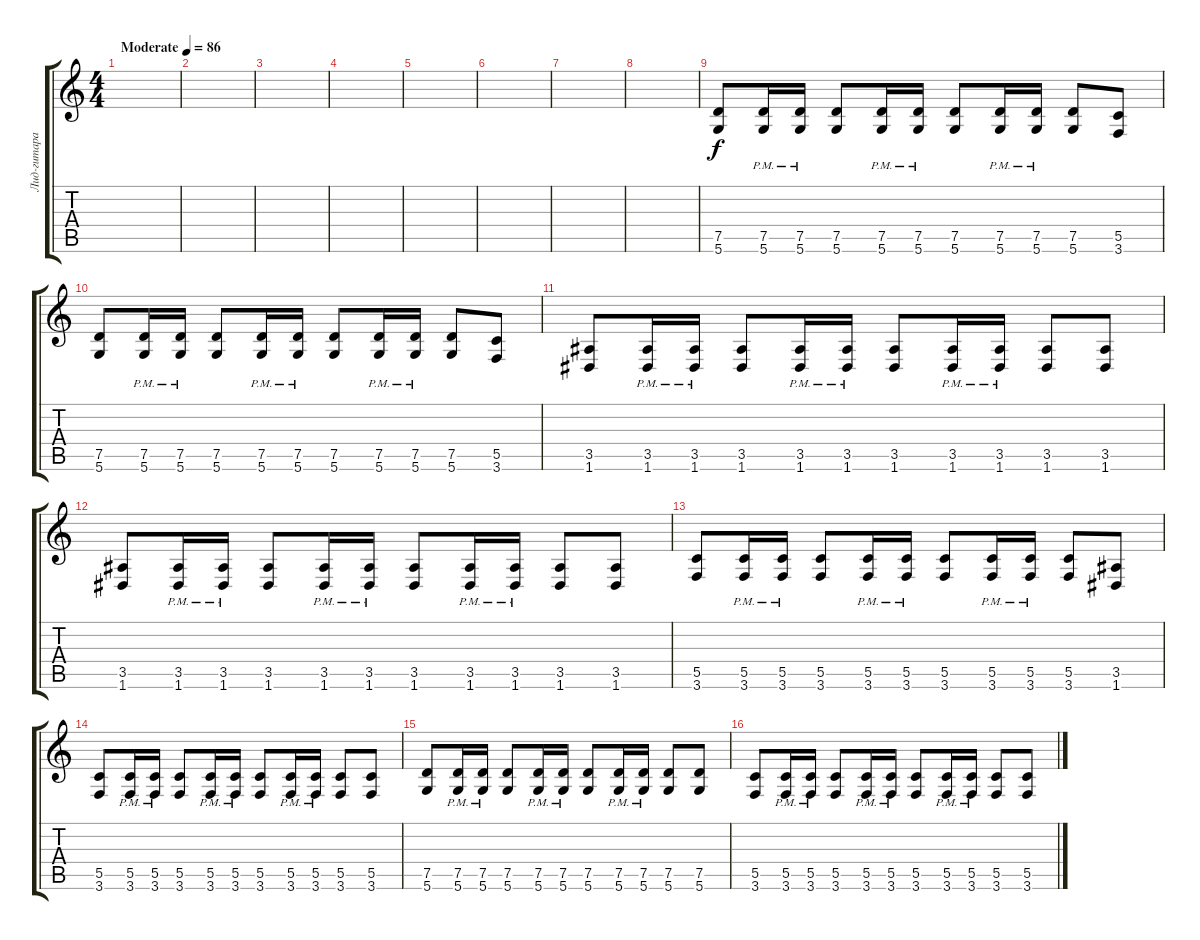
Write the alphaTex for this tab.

\track ("Лид-гитара" "Лид-гитара") {instrument distortionguitar}
\staff {score tabs}
\tuning (D4 A3 F3 C3 G2 D2) {hide}
\ts (4 4)
\tempo (86 "Moderate")
\clef g2
\ks c
|
|
|
|
|
|
|
|
(7.5 5.6).8 (7.5{pm} 5.6{pm}).16 (7.5{pm} 5.6{pm}).16 (7.5 5.6).8 (7.5{pm} 5.6{pm}).16 (7.5{pm} 5.6{pm}).16 (7.5 5.6).8 (7.5{pm} 5.6{pm}).16 (7.5{pm} 5.6{pm}).16 (7.5 5.6).8 (5.5 3.6).8 |
(7.5 5.6).8 (7.5{pm} 5.6{pm}).16 (7.5{pm} 5.6{pm}).16 (7.5 5.6).8 (7.5{pm} 5.6{pm}).16 (7.5{pm} 5.6{pm}).16 (7.5 5.6).8 (7.5{pm} 5.6{pm}).16 (7.5{pm} 5.6{pm}).16 (7.5 5.6).8 (5.5 3.6).8 |
(3.5 1.6).8 (3.5{pm} 1.6{pm}).16 (3.5{pm} 1.6{pm}).16 (3.5 1.6).8 (3.5{pm} 1.6{pm}).16 (3.5{pm} 1.6{pm}).16 (3.5 1.6).8 (3.5{pm} 1.6{pm}).16 (3.5{pm} 1.6{pm}).16 (3.5 1.6).8 (3.5 1.6).8 |
(3.5 1.6).8 (3.5{pm} 1.6{pm}).16 (3.5{pm} 1.6{pm}).16 (3.5 1.6).8 (3.5{pm} 1.6{pm}).16 (3.5{pm} 1.6{pm}).16 (3.5 1.6).8 (3.5{pm} 1.6{pm}).16 (3.5{pm} 1.6{pm}).16 (3.5 1.6).8 (3.5 1.6).8 |
(5.5 3.6).8 (5.5{pm} 3.6{pm}).16 (5.5{pm} 3.6{pm}).16 (5.5 3.6).8 (5.5{pm} 3.6{pm}).16 (5.5{pm} 3.6{pm}).16 (5.5 3.6).8 (5.5{pm} 3.6{pm}).16 (5.5{pm} 3.6{pm}).16 (5.5 3.6).8 (3.5 1.6).8 |
(5.5 3.6).8 (5.5{pm} 3.6{pm}).16 (5.5{pm} 3.6{pm}).16 (5.5 3.6).8 (5.5{pm} 3.6{pm}).16 (5.5{pm} 3.6{pm}).16 (5.5 3.6).8 (5.5{pm} 3.6{pm}).16 (5.5{pm} 3.6{pm}).16 (5.5 3.6).8 (5.5 3.6).8 |
(7.5 5.6).8 (7.5{pm} 5.6{pm}).16 (7.5{pm} 5.6{pm}).16 (7.5 5.6).8 (7.5{pm} 5.6{pm}).16 (7.5{pm} 5.6{pm}).16 (7.5 5.6).8 (7.5{pm} 5.6{pm}).16 (7.5{pm} 5.6{pm}).16 (7.5 5.6).8 (7.5 5.6).8 |
(5.5 3.6).8 (5.5{pm} 3.6{pm}).16 (5.5{pm} 3.6{pm}).16 (5.5 3.6).8 (5.5{pm} 3.6{pm}).16 (5.5{pm} 3.6{pm}).16 (5.5 3.6).8 (5.5{pm} 3.6{pm}).16 (5.5{pm} 3.6{pm}).16 (5.5 3.6).8 (5.5 3.6).8
